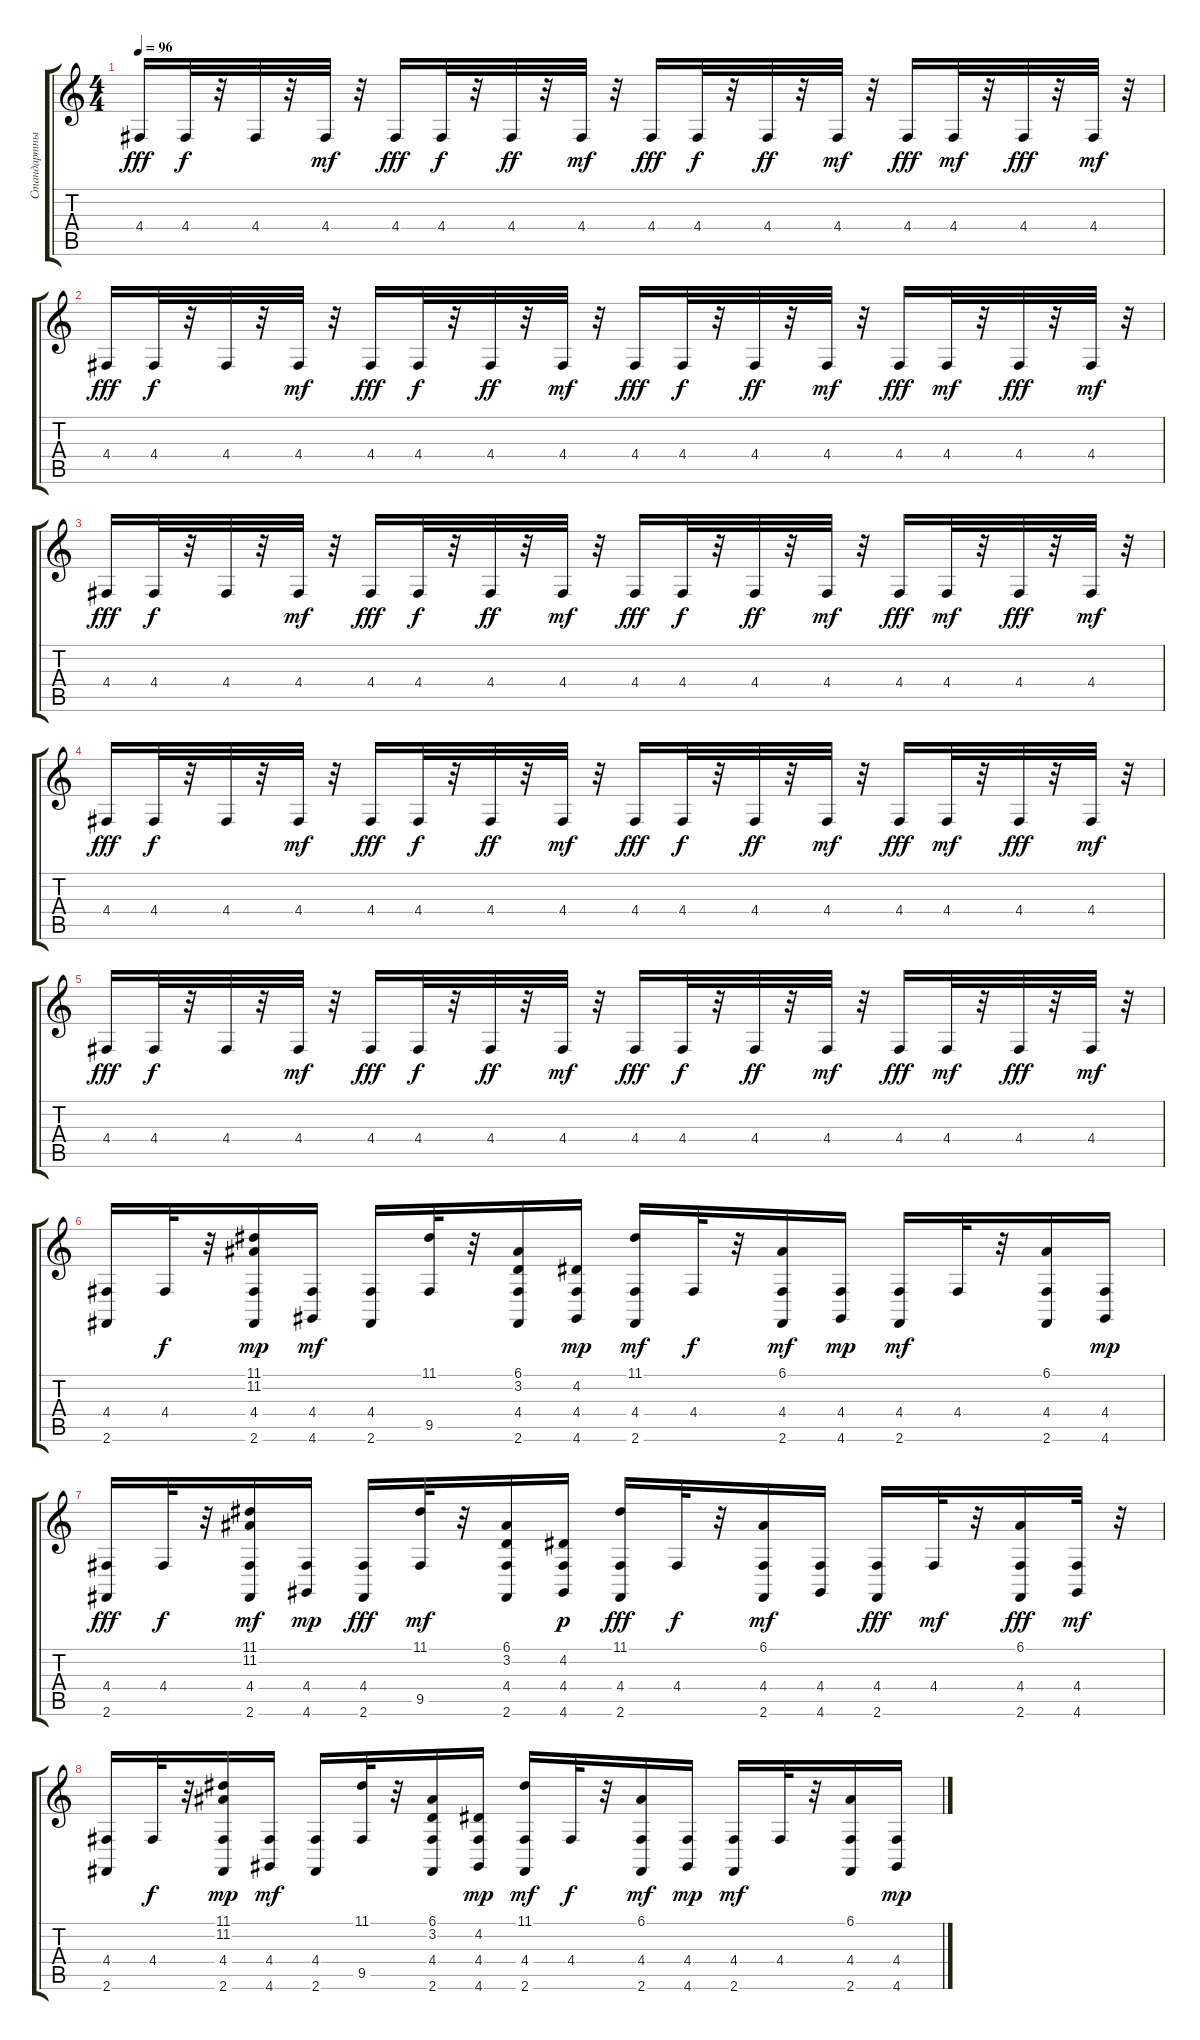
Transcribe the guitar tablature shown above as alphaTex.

\track ("Стандартный Набор" "Стандартны") {instrument synthdrum}
\staff {score tabs}
\tuning (E4 B3 G3 D3 A2 E2) {hide}
\ts (4 4)
\tempo 96
\clef g2
\ks c
4.4.16{dy fff} 4.4.32{dy f} r.32 4.4.32 r.32 4.4.32{dy mf} r.32 4.4.16{dy fff} 4.4.32{dy f} r.32 4.4.32{dy ff} r.32 4.4.32{dy mf} r.32 4.4.16{dy fff} 4.4.32{dy f} r.32 4.4.32{dy ff} r.32 4.4.32{dy mf} r.32 4.4.16{dy fff} 4.4.32{dy mf} r.32 4.4.32{dy fff} r.32 4.4.32{dy mf} r.32 |
4.4.16{dy fff} 4.4.32{dy f} r.32 4.4.32 r.32 4.4.32{dy mf} r.32 4.4.16{dy fff} 4.4.32{dy f} r.32 4.4.32{dy ff} r.32 4.4.32{dy mf} r.32 4.4.16{dy fff} 4.4.32{dy f} r.32 4.4.32{dy ff} r.32 4.4.32{dy mf} r.32 4.4.16{dy fff} 4.4.32{dy mf} r.32 4.4.32{dy fff} r.32 4.4.32{dy mf} r.32 |
4.4.16{dy fff} 4.4.32{dy f} r.32 4.4.32 r.32 4.4.32{dy mf} r.32 4.4.16{dy fff} 4.4.32{dy f} r.32 4.4.32{dy ff} r.32 4.4.32{dy mf} r.32 4.4.16{dy fff} 4.4.32{dy f} r.32 4.4.32{dy ff} r.32 4.4.32{dy mf} r.32 4.4.16{dy fff} 4.4.32{dy mf} r.32 4.4.32{dy fff} r.32 4.4.32{dy mf} r.32 |
4.4.16{dy fff} 4.4.32{dy f} r.32 4.4.32 r.32 4.4.32{dy mf} r.32 4.4.16{dy fff} 4.4.32{dy f} r.32 4.4.32{dy ff} r.32 4.4.32{dy mf} r.32 4.4.16{dy fff} 4.4.32{dy f} r.32 4.4.32{dy ff} r.32 4.4.32{dy mf} r.32 4.4.16{dy fff} 4.4.32{dy mf} r.32 4.4.32{dy fff} r.32 4.4.32{dy mf} r.32 |
4.4.16{dy fff} 4.4.32{dy f} r.32 4.4.32 r.32 4.4.32{dy mf} r.32 4.4.16{dy fff} 4.4.32{dy f} r.32 4.4.32{dy ff} r.32 4.4.32{dy mf} r.32 4.4.16{dy fff} 4.4.32{dy f} r.32 4.4.32{dy ff} r.32 4.4.32{dy mf} r.32 4.4.16{dy fff} 4.4.32{dy mf} r.32 4.4.32{dy fff} r.32 4.4.32{dy mf} r.32 |
(4.4 2.6).16 4.4.32{dy f} r.32 (11.1 11.2 4.4 2.6).16{dy mp} (4.4 4.6).16{dy mf} (4.4 2.6).16 (11.1 9.5).32 r.32 (6.1 3.2 4.4 2.6).16 (4.2 4.4 4.6).16{dy mp} (11.1 4.4 2.6).16{dy mf} 4.4.32{dy f} r.32 (6.1 4.4 2.6).16{dy mf} (4.4 4.6).16{dy mp} (4.4 2.6).16{dy mf} 4.4.32 r.32 (6.1 4.4 2.6).16 (4.4 4.6).16{dy mp} |
(4.4 2.6).16{dy fff} 4.4.32{dy f} r.32 (11.1 11.2 4.4 2.6).16{dy mf} (4.4 4.6).16{dy mp} (4.4 2.6).16{dy fff} (11.1 9.5).32{dy mf} r.32 (6.1 3.2 4.4 2.6).16 (4.2 4.4 4.6).16{dy p} (11.1 4.4 2.6).16{dy fff} 4.4.32{dy f} r.32 (6.1 4.4 2.6).16{dy mf} (4.4 4.6).16 (4.4 2.6).16{dy fff} 4.4.32{dy mf} r.32 (6.1 4.4 2.6).16{dy fff} (4.4 4.6).32{dy mf} r.32 |
(4.4 2.6).16 4.4.32{dy f} r.32 (11.1 11.2 4.4 2.6).16{dy mp} (4.4 4.6).16{dy mf} (4.4 2.6).16 (11.1 9.5).32 r.32 (6.1 3.2 4.4 2.6).16 (4.2 4.4 4.6).16{dy mp} (11.1 4.4 2.6).16{dy mf} 4.4.32{dy f} r.32 (6.1 4.4 2.6).16{dy mf} (4.4 4.6).16{dy mp} (4.4 2.6).16{dy mf} 4.4.32 r.32 (6.1 4.4 2.6).16 (4.4 4.6).16{dy mp}
